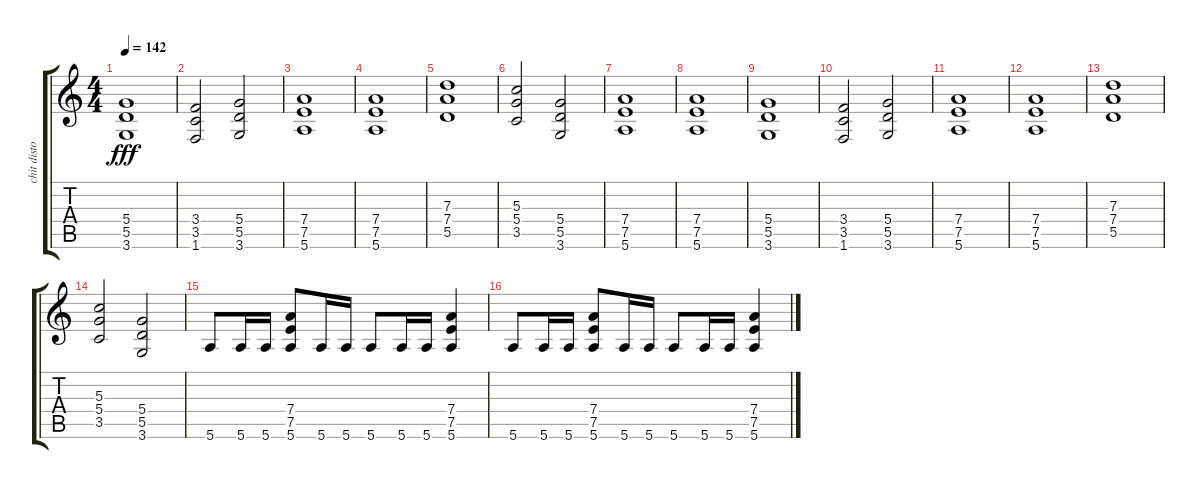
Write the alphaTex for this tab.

\track ("chit distorta" "chit disto") {instrument distortionguitar}
\staff {score tabs}
\tuning (E4 B3 G3 D3 A2 E2) {hide}
\ts (4 4)
\tempo 142
\clef g2
\ks c
(5.4 5.5 3.6).1{dy fff} |
(3.4 3.5 1.6).2 (5.4 5.5 3.6).2 |
(7.4 7.5 5.6).1 |
(7.4 7.5 5.6).1 |
(7.3 7.4 5.5).1 |
(5.3 5.4 3.5).2 (5.4 5.5 3.6).2 |
(7.4 7.5 5.6).1 |
(7.4 7.5 5.6).1 |
(5.4 5.5 3.6).1 |
(3.4 3.5 1.6).2 (5.4 5.5 3.6).2 |
(7.4 7.5 5.6).1 |
(7.4 7.5 5.6).1 |
(7.3 7.4 5.5).1 |
(5.3 5.4 3.5).2 (5.4 5.5 3.6).2 |
5.6.8 5.6.16 5.6.16 (7.4 7.5 5.6).8 5.6.16 5.6.16 5.6.8 5.6.16 5.6.16 (7.4 7.5 5.6).4 |
5.6.8 5.6.16 5.6.16 (7.4 7.5 5.6).8 5.6.16 5.6.16 5.6.8 5.6.16 5.6.16 (7.4 7.5 5.6).4
